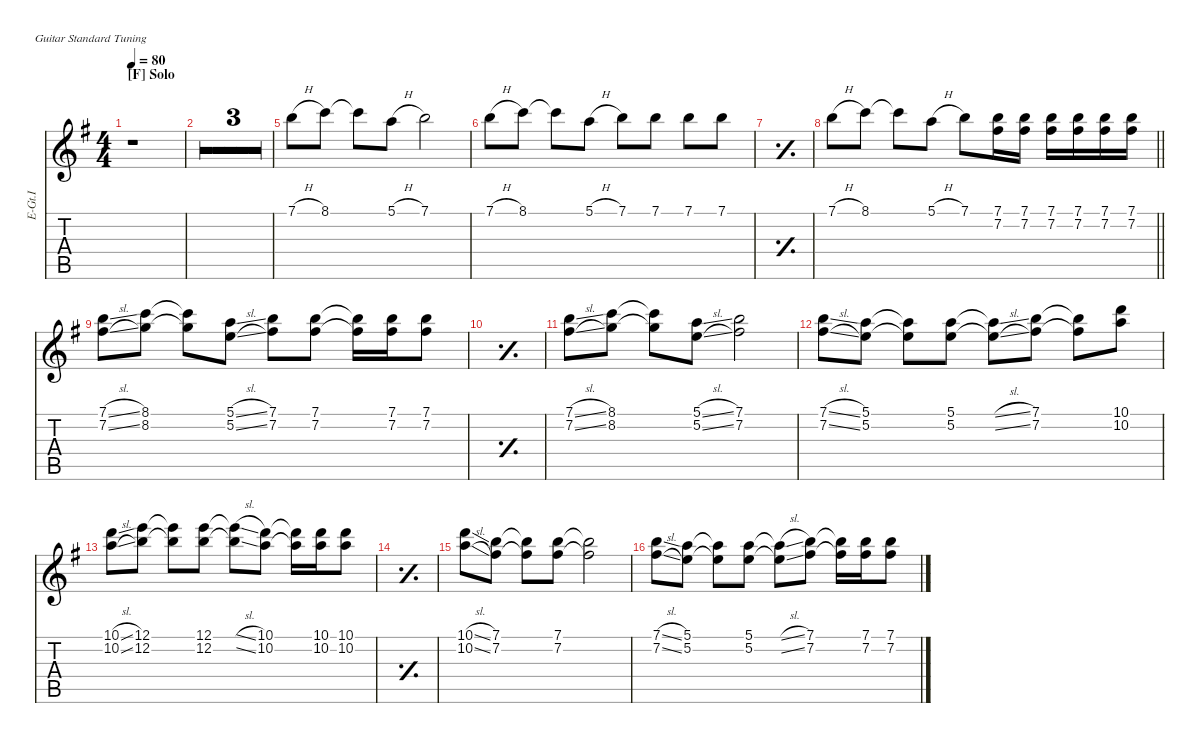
\hideDynamics
\bracketExtendMode nobrackets
\otherSystemsTrackNameOrientation horizontal
\track ("E.Guitar I" "E-Gt.I") {defaultSystemsLayout 4 multiBarRest instrument distortionguitar}
\staff {score tabs}
\tuning (E4 B3 G3 D3 A2 E2)
\ts (4 4)
\section ("F" "Solo")
\tempo 80
\clef g2
\ks g
r.1{dy mf beam Down} |
r.1{beam Down} |
r.1{beam Down} |
r.1{beam Down} |
7.1{h acc forcenatural}.8{beam Down} 8.1{acc forcenatural}.8{beam Down} 8.1{t acc forcenatural}.8{beam Down} 5.1{h acc forcenatural}.8{beam Down} 7.1{acc forcenatural}.2{beam Down} |
7.1{h acc forcenatural}.8{beam Down} 8.1{acc forcenatural}.8{beam Down} 8.1{t acc forcenatural}.8{beam Down} 5.1{h acc forcenatural}.8{beam Down} 7.1{acc forcenatural}.8{beam Down} 7.1{acc forcenatural}.8{beam Down} 7.1{acc forcenatural}.8{beam Down} 7.1{acc forcenatural}.8{beam Down} |
\simile simple
|
\simile none
\barLineRight lightlight
7.1{h acc forcenatural}.8{beam Down} 8.1{acc forcenatural}.8{beam Down} 8.1{t acc forcenatural}.8{beam Down} 5.1{h acc forcenatural}.8{beam Down} 7.1{acc forcenatural}.8{beam Down} (7.1{acc forcenatural} 7.2{acc #}).16{beam Down} (7.1{acc forcenatural} 7.2{acc #}).16{beam Down} (7.1{acc forcenatural} 7.2{acc #}).16{beam Down} (7.1{acc forcenatural} 7.2{acc #}).16{beam Down} (7.1{acc forcenatural} 7.2{acc #}).16{beam Down} (7.1{acc forcenatural} 7.2{acc #}).16{beam Down} |
(7.1{sl acc forcenatural} 7.2{sl acc #}).8{dy f beam Down} (8.1{acc forcenatural} 8.2{acc forcenatural}).8{beam Down} (8.1{t acc forcenatural} 8.2{t acc forcenatural}).8{beam Down} (5.1{sl acc forcenatural} 5.2{sl acc forcenatural}).8{beam Down} (7.1{acc forcenatural} 7.2{acc #}).8{beam Down} (7.1{acc forcenatural} 7.2{acc #}).8{beam Down} (7.1{t acc forcenatural} 7.2{t acc #}).16{beam Down} (7.1{acc forcenatural} 7.2{acc #}).16{beam Down} (7.1{acc forcenatural} 7.2{acc #}).8{beam Down} |
\simile simple
|
\simile none
(7.1{sl acc forcenatural} 7.2{sl acc #}).8{dy mf beam Down} (8.1{acc forcenatural} 8.2{acc forcenatural}).8{beam Down} (8.1{t acc forcenatural} 8.2{t acc forcenatural}).8{beam Down} (5.1{sl acc forcenatural} 5.2{sl acc forcenatural}).8{beam Down} (7.1{acc forcenatural} 7.2{acc #}).2{beam Down} |
(7.1{sl acc forcenatural} 7.2{sl acc #}).8{beam Down} (5.1{acc forcenatural} 5.2{acc forcenatural}).8{beam Down} (5.1{t acc forcenatural} 5.2{t acc forcenatural}).8{beam Down} (5.1{acc forcenatural} 5.2{acc forcenatural}).8{beam Down} (5.1{sl t acc forcenatural} 5.2{sl t acc forcenatural}).8{beam Down} (7.1{acc forcenatural} 7.2{acc #}).8{beam Down} (7.2{t acc #} 7.1{t acc forcenatural}).8{beam Down} (10.1{acc forcenatural} 10.2{acc forcenatural}).8{beam Down} |
(10.1{sl acc forcenatural} 10.2{sl acc forcenatural}).8{beam Down} (12.1{acc forcenatural} 12.2{acc forcenatural}).8{beam Down} (12.1{t acc forcenatural} 12.2{t acc forcenatural}).8{beam Down} (12.1{acc forcenatural} 12.2{acc forcenatural}).8{beam Down} (12.2{sl t acc forcenatural} 12.1{sl t acc forcenatural}).8{beam Down} (10.1{acc forcenatural} 10.2{acc forcenatural}).8{beam Down} (10.1{t acc forcenatural} 10.2{t acc forcenatural}).16{beam Down} (10.1{acc forcenatural} 10.2{acc forcenatural}).16{beam Down} (10.1{acc forcenatural} 10.2{acc forcenatural}).8{beam Down} |
\simile simple
|
\simile none
(10.1{sl acc forcenatural} 10.2{sl acc forcenatural}).8{beam Down} (7.1{acc forcenatural} 7.2{acc #}).8{beam Down} (7.2{t acc #} 7.1{t acc forcenatural}).8{beam Down} (7.1{acc forcenatural} 7.2{acc #}).8{beam Down} (7.1{t acc forcenatural} 7.2{t acc #}).2{beam Down} |
(7.1{sl acc forcenatural} 7.2{sl acc #}).8{beam Down} (5.1{acc forcenatural} 5.2{acc forcenatural}).8{beam Down} (5.1{t acc forcenatural} 5.2{t acc forcenatural}).8{beam Down} (5.1{acc forcenatural} 5.2{acc forcenatural}).8{beam Down} (5.2{sl t acc forcenatural} 5.1{sl t acc forcenatural}).8{beam Down} (7.1{acc forcenatural} 7.2{acc #}).8{beam Down} (7.2{t acc #} 7.1{t acc forcenatural}).16{beam Down} (7.1{acc forcenatural} 7.2{acc #}).16{beam Down} (7.1{acc forcenatural} 7.2{acc #}).8{beam Down}
